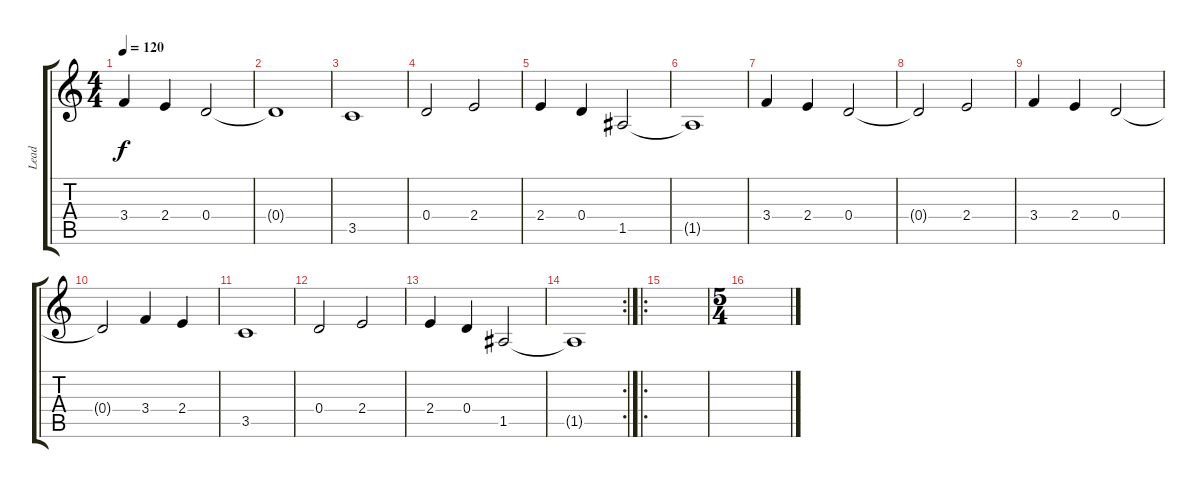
\track ("Lead" "Lead") {instrument distortionguitar}
\staff {score tabs}
\tuning (E4 B3 G3 D3 A2 E2) {hide}
\ts (4 4)
\tempo 120
\clef g2
\ks c
3.4.4{dy f} 2.4.4 0.4.2 |
0.4{t}.1 |
3.5.1 |
0.4.2 2.4.2 |
2.4.4 0.4.4 1.5.2 |
1.5{t}.1 |
3.4.4 2.4.4 0.4.2 |
0.4{t}.2 2.4.2 |
3.4.4 2.4.4 0.4.2 |
0.4{t}.2 3.4.4 2.4.4 |
3.5.1 |
0.4.2 2.4.2 |
2.4.4 0.4.4 1.5.2 |
\rc 2
1.5{t}.1 |
\ro
|
\ts (5 4)
